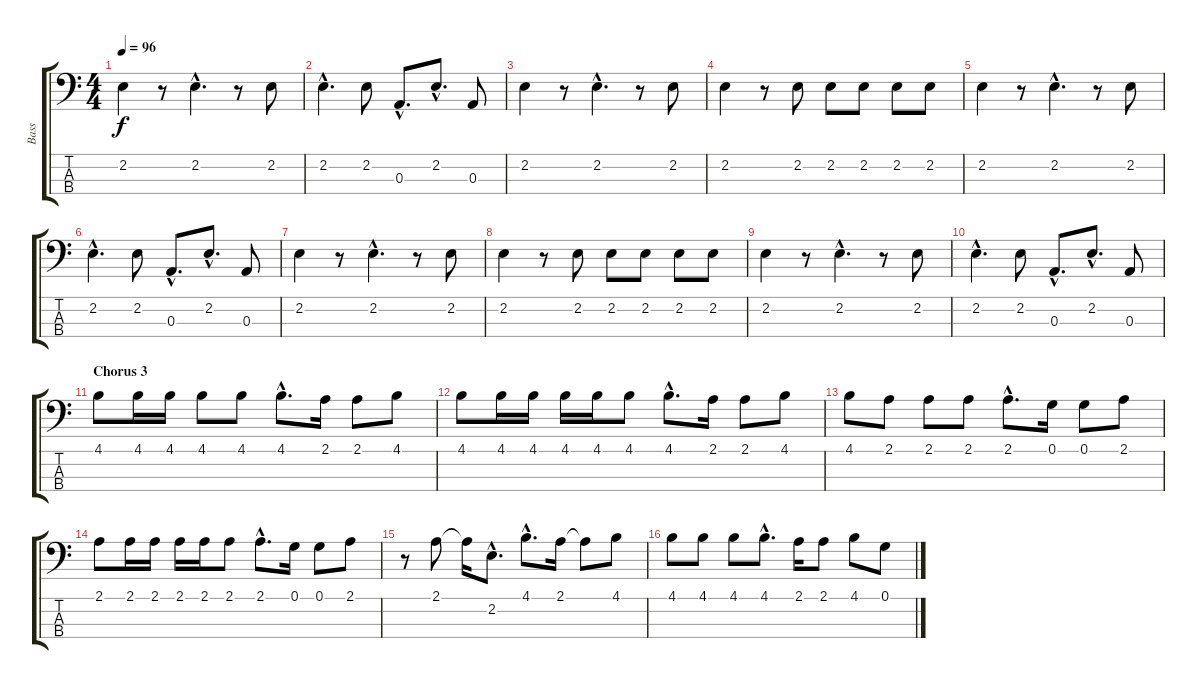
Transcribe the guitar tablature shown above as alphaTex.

\track ("Bass" "Bass") {instrument electricbassfinger}
\staff {score tabs}
\tuning (G2 D2 A1 E1) {hide}
\ts (4 4)
\tempo 96
\clef f4
\ks c
2.2.4{dy f} r.8 2.2{hac}.4{d} r.8 2.2.8 |
2.2{hac}.4{d} 2.2.8 0.3{hac}.8{d} 2.2{hac}.8{d} 0.3.8 |
2.2.4 r.8 2.2{hac}.4{d} r.8 2.2.8 |
2.2.4 r.8 2.2.8 2.2.8 2.2.8 2.2.8 2.2.8 |
2.2.4 r.8 2.2{hac}.4{d} r.8 2.2.8 |
2.2{hac}.4{d} 2.2.8 0.3{hac}.8{d} 2.2{hac}.8{d} 0.3.8 |
2.2.4 r.8 2.2{hac}.4{d} r.8 2.2.8 |
2.2.4 r.8 2.2.8 2.2.8 2.2.8 2.2.8 2.2.8 |
2.2.4 r.8 2.2{hac}.4{d} r.8 2.2.8 |
2.2{hac}.4{d} 2.2.8 0.3{hac}.8{d} 2.2{hac}.8{d} 0.3.8 |
\section ("" "Chorus 3")
4.1.8 4.1.16 4.1.16 4.1.8 4.1.8 4.1{hac}.8{d} 2.1.16 2.1.8 4.1.8 |
4.1.8 4.1.16 4.1.16 4.1.16 4.1.16 4.1.8 4.1{hac}.8{d} 2.1.16 2.1.8 4.1.8 |
4.1.8 2.1.8 2.1.8 2.1.8 2.1{hac}.8{d} 0.1.16 0.1.8 2.1.8 |
2.1.8 2.1.16 2.1.16 2.1.16 2.1.16 2.1.8 2.1{hac}.8{d} 0.1.16 0.1.8 2.1.8 |
r.8 2.1.8 2.1{t}.16 2.2{hac}.8{d} 4.1{hac}.8{d} 2.1.16 2.1{t}.8 4.1.8 |
4.1.8 4.1.8 4.1.8 4.1{hac}.8{d} 2.1.16 2.1.8 4.1.8 0.1.8
